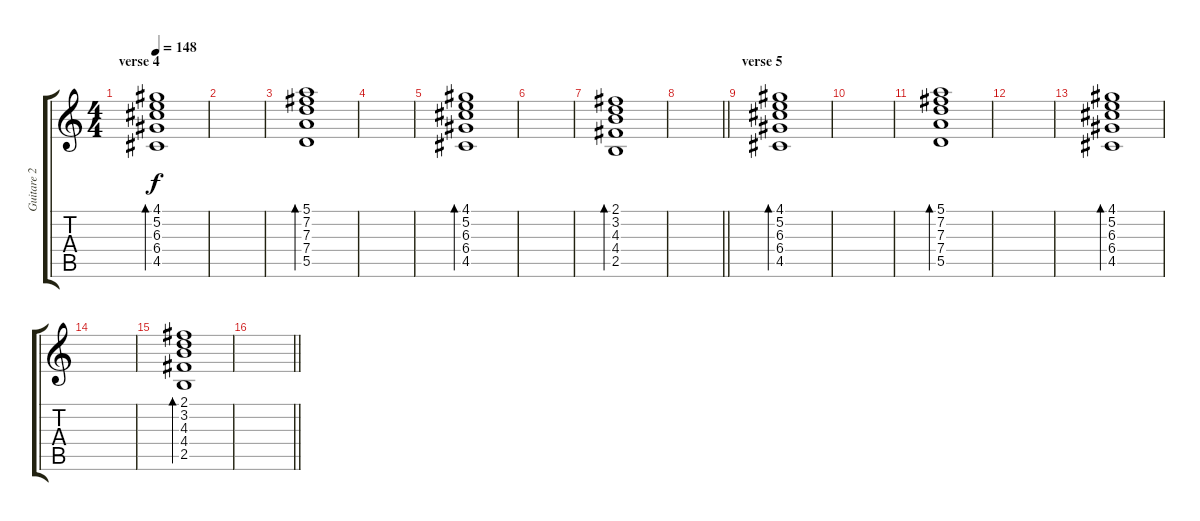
\track ("Guitare 2" "Guitare 2") {instrument overdrivenguitar}
\staff {score tabs}
\tuning (E4 B3 G3 D3 A2 E2) {hide}
\ts (4 4)
\section ("" "verse 4")
\tempo 148
\clef g2
\ks c
(4.1 5.2 6.3 6.4 4.5).1{bd 120 dy f} |
|
(5.1 7.2 7.3 7.4 5.5).1{bd 120} |
|
(4.1 5.2 6.3 6.4 4.5).1{bd 120} |
|
(2.1 3.2 4.3 4.4 2.5).1{bd 120} |
\barLineRight lightlight
|
\section ("" "verse 5")
(4.1 5.2 6.3 6.4 4.5).1{bd 120} |
|
(5.1 7.2 7.3 7.4 5.5).1{bd 120} |
|
(4.1 5.2 6.3 6.4 4.5).1{bd 120} |
|
(2.1 3.2 4.3 4.4 2.5).1{bd 120} |
\barLineRight lightlight
